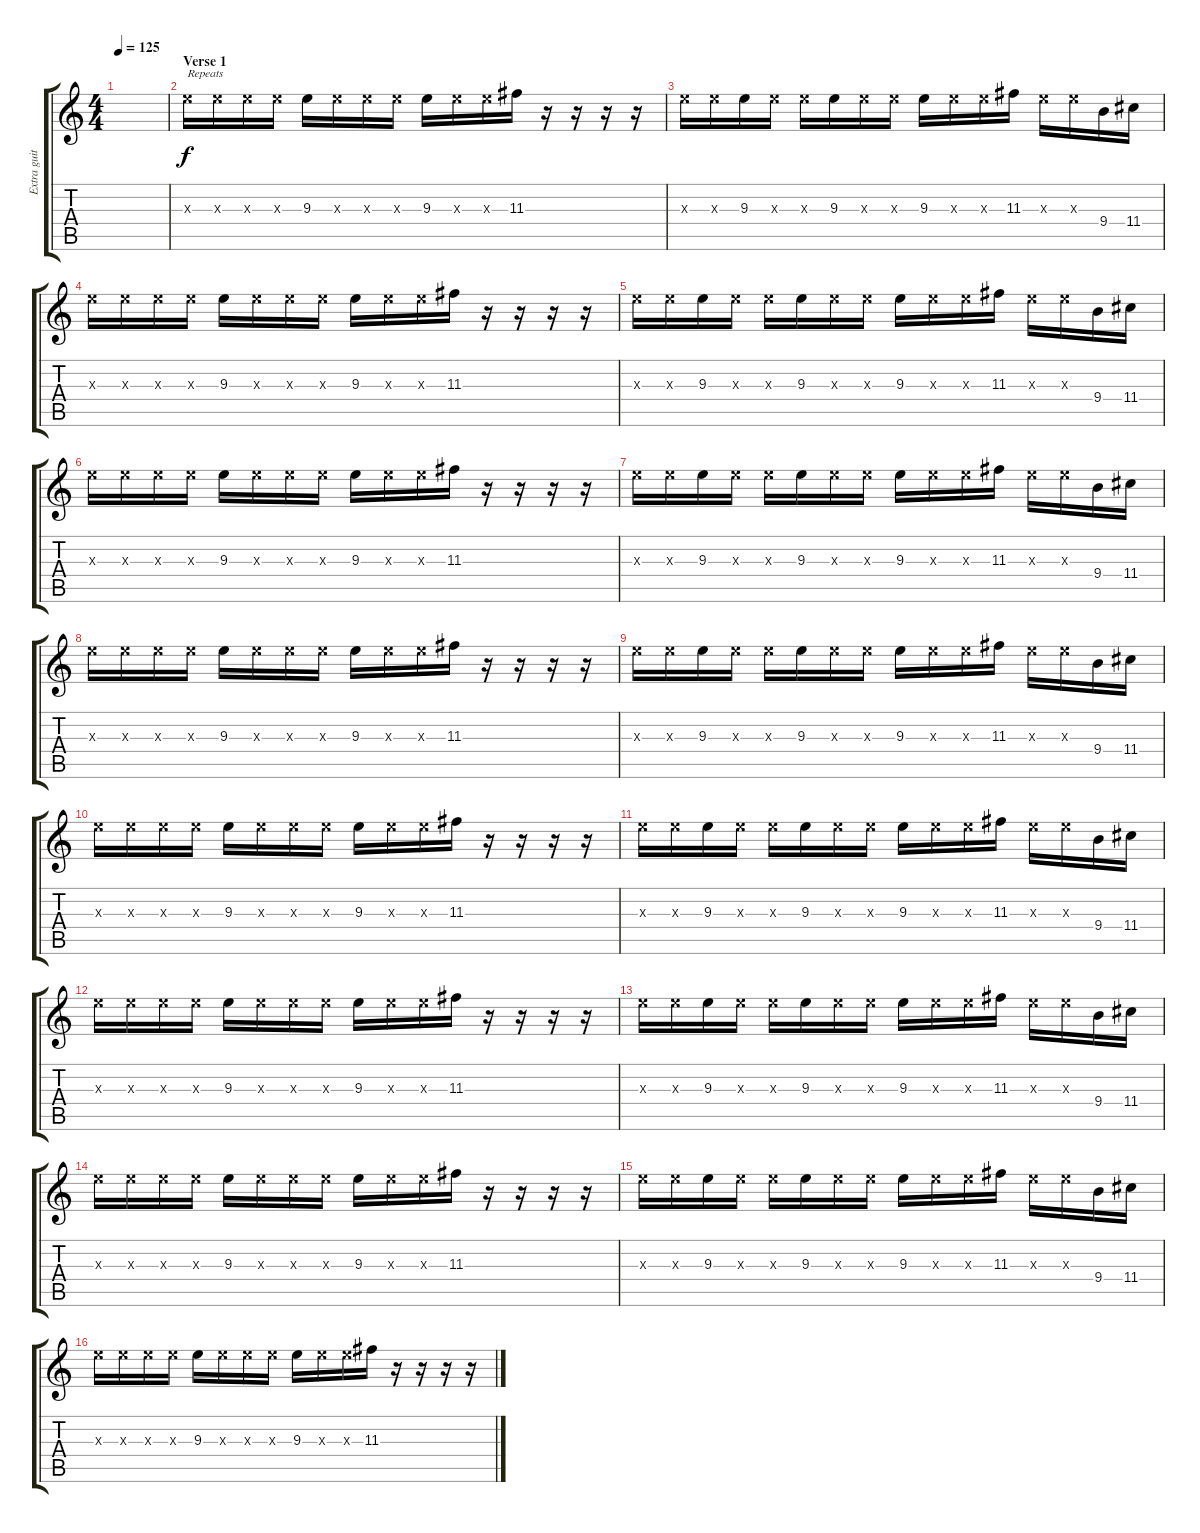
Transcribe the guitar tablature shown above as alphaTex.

\track ("Extra guitar" "Extra guit") {instrument electricguitarclean}
\staff {score tabs}
\tuning (E4 B3 G3 D3 A2 E2) {hide}
\ts (4 4)
\tempo 125
\clef g2
\ks c
|
\section ("" "Verse 1")
9.3{x}.16{txt "Repeats "} 9.3{x}.16 9.3{x}.16 9.3{x}.16 9.3.16 9.3{x}.16 9.3{x}.16 9.3{x}.16 9.3.16 9.3{x}.16 9.3{x}.16 11.3.16 r.16 r.16 r.16 r.16 |
9.3{x}.16 9.3{x}.16 9.3.16 9.3{x}.16 9.3{x}.16 9.3.16 9.3{x}.16 9.3{x}.16 9.3.16 9.3{x}.16 9.3{x}.16 11.3.16 9.3{x}.16 9.3{x}.16 9.4.16 11.4.16 |
9.3{x}.16 9.3{x}.16 9.3{x}.16 9.3{x}.16 9.3.16 9.3{x}.16 9.3{x}.16 9.3{x}.16 9.3.16 9.3{x}.16 9.3{x}.16 11.3.16 r.16 r.16 r.16 r.16 |
9.3{x}.16 9.3{x}.16 9.3.16 9.3{x}.16 9.3{x}.16 9.3.16 9.3{x}.16 9.3{x}.16 9.3.16 9.3{x}.16 9.3{x}.16 11.3.16 9.3{x}.16 9.3{x}.16 9.4.16 11.4.16 |
9.3{x}.16 9.3{x}.16 9.3{x}.16 9.3{x}.16 9.3.16 9.3{x}.16 9.3{x}.16 9.3{x}.16 9.3.16 9.3{x}.16 9.3{x}.16 11.3.16 r.16 r.16 r.16 r.16 |
9.3{x}.16 9.3{x}.16 9.3.16 9.3{x}.16 9.3{x}.16 9.3.16 9.3{x}.16 9.3{x}.16 9.3.16 9.3{x}.16 9.3{x}.16 11.3.16 9.3{x}.16 9.3{x}.16 9.4.16 11.4.16 |
9.3{x}.16 9.3{x}.16 9.3{x}.16 9.3{x}.16 9.3.16 9.3{x}.16 9.3{x}.16 9.3{x}.16 9.3.16 9.3{x}.16 9.3{x}.16 11.3.16 r.16 r.16 r.16 r.16 |
9.3{x}.16 9.3{x}.16 9.3.16 9.3{x}.16 9.3{x}.16 9.3.16 9.3{x}.16 9.3{x}.16 9.3.16 9.3{x}.16 9.3{x}.16 11.3.16 9.3{x}.16 9.3{x}.16 9.4.16 11.4.16 |
9.3{x}.16 9.3{x}.16 9.3{x}.16 9.3{x}.16 9.3.16 9.3{x}.16 9.3{x}.16 9.3{x}.16 9.3.16 9.3{x}.16 9.3{x}.16 11.3.16 r.16 r.16 r.16 r.16 |
9.3{x}.16 9.3{x}.16 9.3.16 9.3{x}.16 9.3{x}.16 9.3.16 9.3{x}.16 9.3{x}.16 9.3.16 9.3{x}.16 9.3{x}.16 11.3.16 9.3{x}.16 9.3{x}.16 9.4.16 11.4.16 |
9.3{x}.16 9.3{x}.16 9.3{x}.16 9.3{x}.16 9.3.16 9.3{x}.16 9.3{x}.16 9.3{x}.16 9.3.16 9.3{x}.16 9.3{x}.16 11.3.16 r.16 r.16 r.16 r.16 |
9.3{x}.16 9.3{x}.16 9.3.16 9.3{x}.16 9.3{x}.16 9.3.16 9.3{x}.16 9.3{x}.16 9.3.16 9.3{x}.16 9.3{x}.16 11.3.16 9.3{x}.16 9.3{x}.16 9.4.16 11.4.16 |
9.3{x}.16 9.3{x}.16 9.3{x}.16 9.3{x}.16 9.3.16 9.3{x}.16 9.3{x}.16 9.3{x}.16 9.3.16 9.3{x}.16 9.3{x}.16 11.3.16 r.16 r.16 r.16 r.16 |
9.3{x}.16 9.3{x}.16 9.3.16 9.3{x}.16 9.3{x}.16 9.3.16 9.3{x}.16 9.3{x}.16 9.3.16 9.3{x}.16 9.3{x}.16 11.3.16 9.3{x}.16 9.3{x}.16 9.4.16 11.4.16 |
9.3{x}.16 9.3{x}.16 9.3{x}.16 9.3{x}.16 9.3.16 9.3{x}.16 9.3{x}.16 9.3{x}.16 9.3.16 9.3{x}.16 9.3{x}.16 11.3.16 r.16 r.16 r.16 r.16
